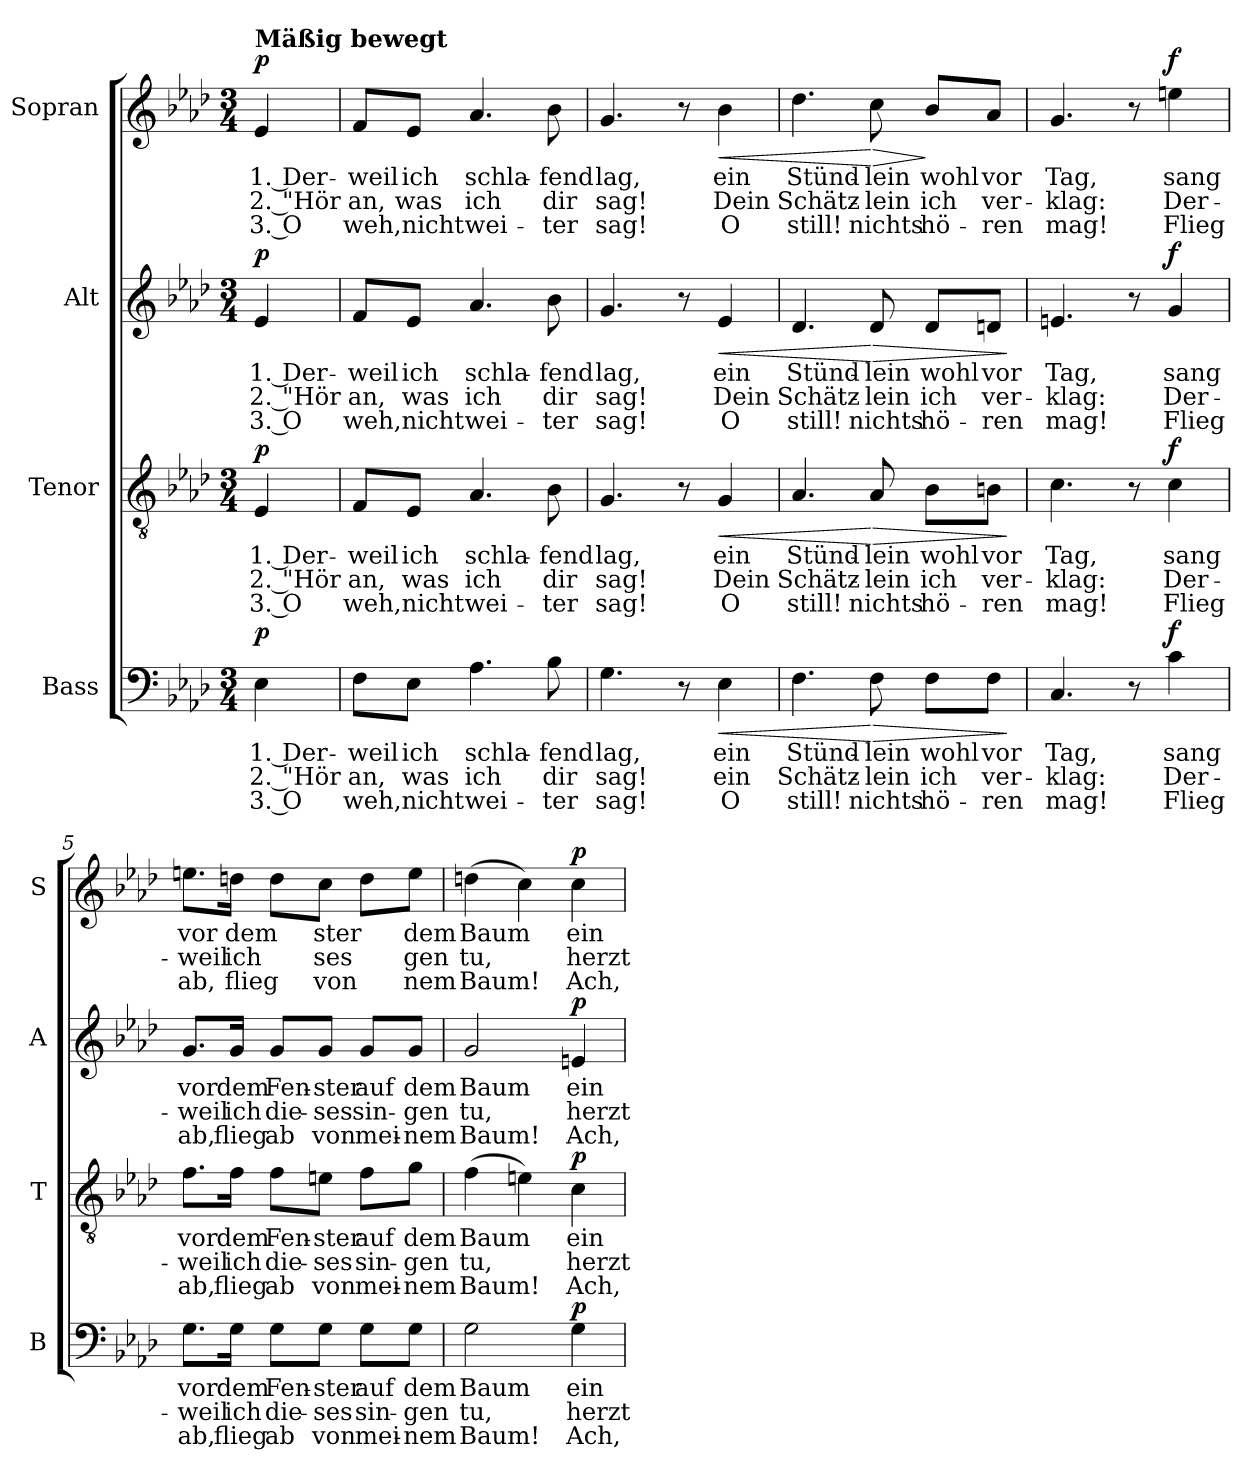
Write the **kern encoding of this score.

**kern	**text	**text	**text	**dynam	**kern	**text	**text	**text	**dynam	**kern	**text	**text	**text	**dynam	**kern	**text	**text	**text	**dynam
*part4	*part4	*part4	*part4	*part4	*part3	*part3	*part3	*part3	*part3	*part2	*part2	*part2	*part2	*part2	*part1	*part1	*part1	*part1	*part1
*staff4	*staff4	*staff4	*staff4	*staff4	*staff3	*staff3	*staff3	*staff3	*staff3	*staff2	*staff2	*staff2	*staff2	*staff2	*staff1	*staff1	*staff1	*staff1	*staff1
*I"Bass	*	*	*	*	*I"Tenor	*	*	*	*	*I"Alt	*	*	*	*	*I"Sopran	*	*	*	*
*I'B	*	*	*	*	*I'T	*	*	*	*	*I'A	*	*	*	*	*I'S	*	*	*	*
*clefF4	*	*	*	*	*clefGv2	*	*	*	*	*clefG2	*	*	*	*	*clefG2	*	*	*	*
*k[b-e-a-d-]	*	*	*	*	*k[b-e-a-d-]	*	*	*	*	*k[b-e-a-d-]	*	*	*	*	*k[b-e-a-d-]	*	*	*	*
*A-:	*	*	*	*	*A-:	*	*	*	*	*A-:	*	*	*	*	*A-:	*	*	*	*
*M3/4	*	*	*	*	*M3/4	*	*	*	*	*M3/4	*	*	*	*	*M3/4	*	*	*	*
*MM63	*	*	*	*	*MM63	*	*	*	*	*MM63	*	*	*	*	*MM63	*	*	*	*
=	=	=	=	=	=	=	=	=	=	=	=	=	=	=	=	=	=	=	=
!	!	!	!	!	!	!	!	!	!	!	!	!	!	!	!LO:TX:a:B:t=Mäßig bewegt	!	!	!	!
!	!LO:LY:b	!LO:LY:b	!LO:LY:b	!LO:DY:a	!	!LO:LY:b	!LO:LY:b	!LO:LY:b	!LO:DY:a	!	!LO:LY:b	!LO:LY:b	!LO:LY:b	!LO:DY:a	!	!LO:LY:b	!LO:LY:b	!LO:LY:b	!LO:DY:a
4E-\	1. Der-	2. "Hör	3. O	p	4E-/	1. Der-	2. "Hör	3. O	p	4e-/	1. Der-	2. "Hör	3. O	p	4e-/	1. Der-	2. "Hör	3. O	p
=1	=1	=1	=1	=1	=1	=1	=1	=1	=1	=1	=1	=1	=1	=1	=1	=1	=1	=1	=1
!	!LO:LY:b	!LO:LY:b	!LO:LY:b	!	!	!LO:LY:b	!LO:LY:b	!LO:LY:b	!	!	!LO:LY:b	!LO:LY:b	!LO:LY:b	!	!	!LO:LY:b	!LO:LY:b	!LO:LY:b	!
8F\L	-weil	an,	weh,	.	8F/L	-weil	an,	weh,	.	8f/L	-weil	an,	weh,	.	8f/L	-weil	an,	weh,	.
!	!LO:LY:b	!LO:LY:b	!LO:LY:b	!	!	!LO:LY:b	!LO:LY:b	!LO:LY:b	!	!	!LO:LY:b	!LO:LY:b	!LO:LY:b	!	!	!LO:LY:b	!LO:LY:b	!LO:LY:b	!
8E-\J	ich	was	nicht	.	8E-/J	ich	was	nicht	.	8e-/J	ich	was	nicht	.	8e-/J	ich	was	nicht	.
!	!LO:LY:b	!LO:LY:b	!LO:LY:b	!	!	!LO:LY:b	!LO:LY:b	!LO:LY:b	!	!	!LO:LY:b	!LO:LY:b	!LO:LY:b	!	!	!LO:LY:b	!LO:LY:b	!LO:LY:b	!
4.A-\	schla-	ich	wei-	.	4.A-/	schla-	ich	wei-	.	4.a-/	schla-	ich	wei-	.	4.a-/	schla-	ich	wei-	.
!	!LO:LY:b	!LO:LY:b	!LO:LY:b	!	!	!LO:LY:b	!LO:LY:b	!LO:LY:b	!	!	!LO:LY:b	!LO:LY:b	!LO:LY:b	!	!	!LO:LY:b	!LO:LY:b	!LO:LY:b	!
8B-\	-fend	dir	-ter	.	8B-\	-fend	dir	-ter	.	8b-\	-fend	dir	-ter	.	8b-\	-fend	dir	-ter	.
=2	=2	=2	=2	=2	=2	=2	=2	=2	=2	=2	=2	=2	=2	=2	=2	=2	=2	=2	=2
!	!LO:LY:b	!LO:LY:b	!LO:LY:b	!	!	!LO:LY:b	!LO:LY:b	!LO:LY:b	!	!	!LO:LY:b	!LO:LY:b	!LO:LY:b	!	!	!LO:LY:b	!LO:LY:b	!LO:LY:b	!
4.G\	lag,	sag!	sag!	.	4.G/	lag,	sag!	sag!	.	4.g/	lag,	sag!	sag!	.	4.g/	lag,	sag!	sag!	.
8r	.	.	.	.	8r	.	.	.	.	8r	.	.	.	.	8r	.	.	.	.
!	!LO:LY:b	!LO:LY:b	!LO:LY:b	!LO:HP:b	!	!LO:LY:b	!LO:LY:b	!LO:LY:b	!LO:HP:b	!	!LO:LY:b	!LO:LY:b	!LO:LY:b	!LO:HP:b	!	!LO:LY:b	!LO:LY:b	!LO:LY:b	!LO:HP:b
4E-\	ein	ein	O	<	4G/	ein	Dein	O	<	4e-/	ein	Dein	O	<	4b-\	ein	Dein	O	<
=3	=3	=3	=3	=3	=3	=3	=3	=3	=3	=3	=3	=3	=3	=3	=3	=3	=3	=3	=3
!	!LO:LY:b	!LO:LY:b	!LO:LY:b	!	!	!LO:LY:b	!LO:LY:b	!LO:LY:b	!	!	!LO:LY:b	!LO:LY:b	!LO:LY:b	!	!	!LO:LY:b	!LO:LY:b	!LO:LY:b	!
4.F\	Stünd-	Schätz-	still!	.	4.A-/	Stünd-	Schätz-	still!	.	4.d-/	Stünd-	Schätz-	still!	.	4.dd-\	Stünd-	Schätz-	still!	.
!	!LO:LY:b	!LO:LY:b	!LO:LY:b	!LO:HP:n=1:b	!	!LO:LY:b	!LO:LY:b	!LO:LY:b	!LO:HP:n=1:b	!	!LO:LY:b	!LO:LY:b	!LO:LY:b	!LO:HP:n=1:b	!	!LO:LY:b	!LO:LY:b	!LO:LY:b	!LO:HP:n=1:b
8F\	-lein	-lein	nichts	[ >	8A-/	-lein	-lein	nichts	[ >	8d-/	-lein	-lein	nichts	[ >	8cc\	-lein	-lein	nichts	[ >
!	!LO:LY:b	!LO:LY:b	!LO:LY:b	!	!	!LO:LY:b	!LO:LY:b	!LO:LY:b	!	!	!LO:LY:b	!LO:LY:b	!LO:LY:b	!	!	!LO:LY:b	!LO:LY:b	!LO:LY:b	!
8F\L	wohl	ich	hö-	.	8B-\L	wohl	ich	hö-	.	8d-/L	wohl	ich	hö-	.	8b-/L	wohl	ich	hö-	]
!	!LO:LY:b	!LO:LY:b	!LO:LY:b	!	!	!LO:LY:b	!LO:LY:b	!LO:LY:b	!	!	!LO:LY:b	!LO:LY:b	!LO:LY:b	!	!	!LO:LY:b	!LO:LY:b	!LO:LY:b	!
8F\J	vor	ver-	-ren	.	8Bn\J	vor	ver-	-ren	.	8dn/J	vor	ver-	-ren	.	8a-/J	vor	ver-	-ren	.
.	.	.	.	]	.	.	.	.	]	.	.	.	.	]	.	.	.	.	.
=4	=4	=4	=4	=4	=4	=4	=4	=4	=4	=4	=4	=4	=4	=4	=4	=4	=4	=4	=4
!	!LO:LY:b	!LO:LY:b	!LO:LY:b	!	!	!LO:LY:b	!LO:LY:b	!LO:LY:b	!	!	!LO:LY:b	!LO:LY:b	!LO:LY:b	!	!	!LO:LY:b	!LO:LY:b	!LO:LY:b	!
4.C/	Tag,	-klag:	mag!	.	4.c\	Tag,	-klag:	mag!	.	4.en/	Tag,	-klag:	mag!	.	4.g/	Tag,	-klag:	mag!	.
8r	.	.	.	.	8r	.	.	.	.	8r	.	.	.	.	8r	.	.	.	.
!	!LO:LY:b	!LO:LY:b	!LO:LY:b	!LO:DY:a	!	!LO:LY:b	!LO:LY:b	!LO:LY:b	!LO:DY:a	!	!LO:LY:b	!LO:LY:b	!LO:LY:b	!LO:DY:a	!	!LO:LY:b	!LO:LY:b	!LO:LY:b	!LO:DY:a
4c\	sang	Der-	Flieg	f	4c\	sang	Der-	Flieg	f	4g/	sang	Der-	Flieg	f	4een\	sang	Der-	Flieg	f
!!LO:LB:g=z
=5	=5	=5	=5	=5	=5	=5	=5	=5	=5	=5	=5	=5	=5	=5	=5	=5	=5	=5	=5
!	!LO:LY:b	!LO:LY:b	!LO:LY:b	!	!	!LO:LY:b	!LO:LY:b	!LO:LY:b	!	!	!LO:LY:b	!LO:LY:b	!LO:LY:b	!	!	!LO:LY:b	!LO:LY:b	!LO:LY:b	!
8.G\L	vor	-weil	ab,	.	8.f\L	vor	-weil	ab,	.	8.g/L	vor	-weil	ab,	.	8.een\L	vor	-weil	ab,	.
!	!LO:LY:b	!LO:LY:b	!LO:LY:b	!	!	!LO:LY:b	!LO:LY:b	!LO:LY:b	!	!	!LO:LY:b	!LO:LY:b	!LO:LY:b	!	!	!LO:LY:b	!LO:LY:b	!LO:LY:b	!
16G\Jk	dem	ich	flieg	.	16f\Jk	dem	ich	flieg	.	16g/Jk	dem	ich	flieg	.	16ddn\Jk	dem	ich	flieg	.
!	!LO:LY:b	!LO:LY:b	!LO:LY:b	!	!	!LO:LY:b	!LO:LY:b	!LO:LY:b	!	!	!LO:LY:b	!LO:LY:b	!LO:LY:b	!	!	!	!	!	!
8G\L	Fen-	die-	ab	.	8f\L	Fen-	die-	ab	.	8g/L	Fen-	die-	ab	.	8dd\L	.	.	.	.
!	!LO:LY:b	!LO:LY:b	!LO:LY:b	!	!	!LO:LY:b	!LO:LY:b	!LO:LY:b	!	!	!LO:LY:b	!LO:LY:b	!LO:LY:b	!	!	!LO:LY:b	!LO:LY:b	!LO:LY:b	!
8G\J	-ster	-ses	von	.	8en\J	-ster	-ses	von	.	8g/J	-ster	-ses	von	.	8cc\J	ster	ses	von	.
!	!LO:LY:b	!LO:LY:b	!LO:LY:b	!	!	!LO:LY:b	!LO:LY:b	!LO:LY:b	!	!	!LO:LY:b	!LO:LY:b	!LO:LY:b	!	!	!	!	!	!
8G\L	auf	sin-	mei-	.	8f\L	auf	sin-	mei-	.	8g/L	auf	sin-	mei-	.	8dd\L	.	.	.	.
!	!LO:LY:b	!LO:LY:b	!LO:LY:b	!	!	!LO:LY:b	!LO:LY:b	!LO:LY:b	!	!	!LO:LY:b	!LO:LY:b	!LO:LY:b	!	!	!LO:LY:b	!LO:LY:b	!LO:LY:b	!
8G\J	dem	-gen	-nem	.	8g\J	dem	-gen	-nem	.	8g/J	dem	-gen	-nem	.	8ee\J	dem	gen	nem	.
=6	=6	=6	=6	=6	=6	=6	=6	=6	=6	=6	=6	=6	=6	=6	=6	=6	=6	=6	=6
!	!LO:LY:b	!LO:LY:b	!LO:LY:b	!	!	!LO:LY:b	!LO:LY:b	!LO:LY:b	!	!	!LO:LY:b	!LO:LY:b	!LO:LY:b	!	!	!LO:LY:b	!LO:LY:b	!LO:LY:b	!
2G\	Baum	tu,	Baum!	.	(>4f\	Baum	tu,	Baum!	.	2g/	Baum	tu,	Baum!	.	(>4ddn\	Baum	tu,	Baum!	.
.	.	.	.	.	4en\)	.	.	.	.	.	.	.	.	.	4cc\)	.	.	.	.
!	!LO:LY:b	!LO:LY:b	!LO:LY:b	!LO:DY:a	!	!LO:LY:b	!LO:LY:b	!LO:LY:b	!LO:DY:a	!	!LO:LY:b	!LO:LY:b	!LO:LY:b	!LO:DY:a	!	!LO:LY:b	!LO:LY:b	!LO:LY:b	!LO:DY:a
4G\	ein	herzt	Ach,	p	4c\	ein	herzt	Ach,	p	4en/	ein	herzt	Ach,	p	4cc\	ein	herzt	Ach,	p
=	=	=	=	=	=	=	=	=	=	=	=	=	=	=	=	=	=	=	=
*-	*-	*-	*-	*-	*-	*-	*-	*-	*-	*-	*-	*-	*-	*-	*-	*-	*-	*-	*-
